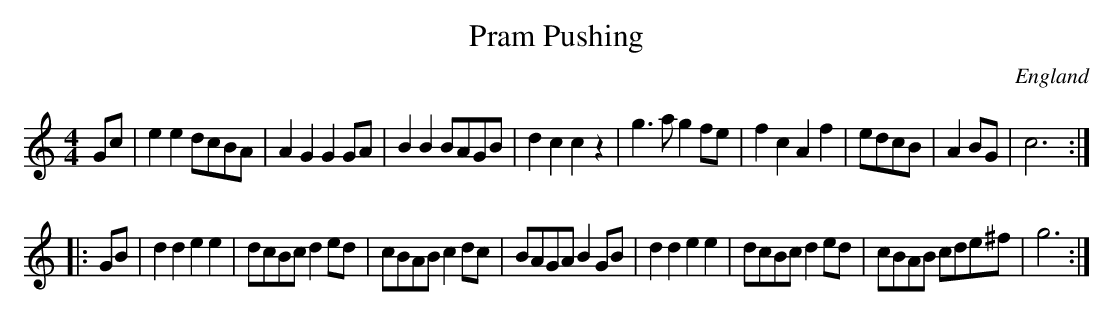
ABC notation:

X:1
T:Pram Pushing
O:England
M:4/4
K:C
Gc|\
e2e2 dcBA|A2G2 G2GA|B2B2 BAGB|d2c2 c2z2|\
g3a g2fe|f2c2 A2f2|edcB|A2BG|c6 ::
GB|\
d2d2 e2e2|dcBc d2ed|cBAB c2dc|BAGA B2GB|\
d2d2 e2e2|dcBc d2ed|cBAB cde^f|g6:|
